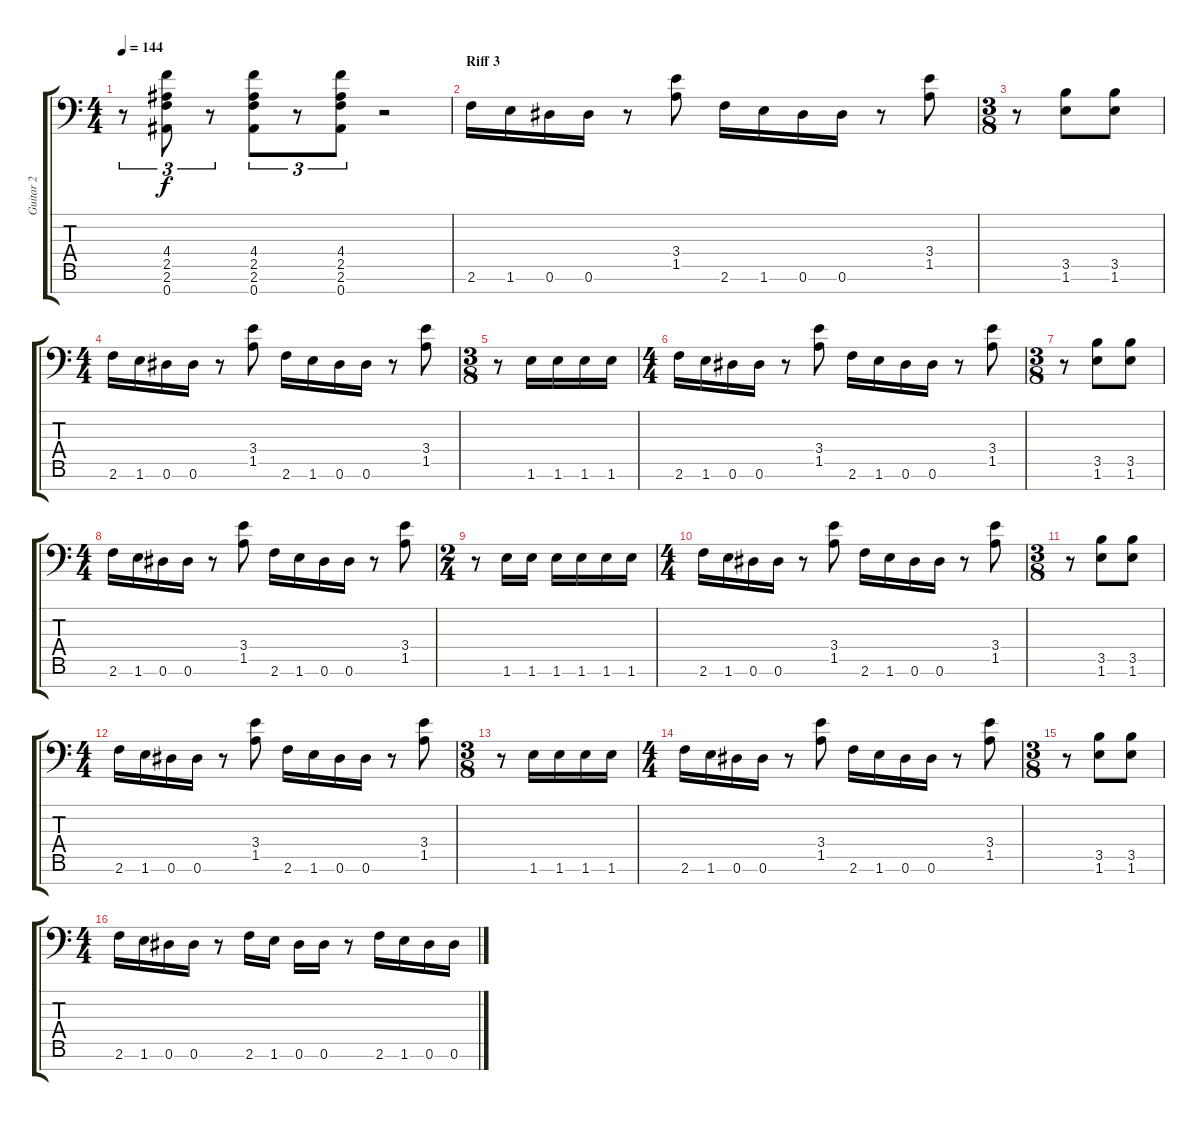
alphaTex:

\track ("Guitar 2" "Guitar 2") {instrument distortionguitar}
\staff {score tabs}
\tuning (Eb4 Bb3 Gb3 Db3 Ab2 Eb2 Bb1) {hide}
\ts (4 4)
\tempo 144
\clef f4
\ks c
r.8{tu (3 2) dy f} (4.4 2.5 2.6 0.7).8{tu (3 2)} r.8{tu (3 2)} (4.4 2.5 2.6 0.7).8{tu (3 2)} r.8{tu (3 2)} (4.4 2.5 2.6 0.7).8{tu (3 2)} r.2 |
\section ("" "Riff 3")
2.6.16 1.6.16 0.6.16 0.6.16 r.8 (3.4 1.5).8 2.6.16 1.6.16 0.6.16 0.6.16 r.8 (3.4 1.5).8 |
\ts (3 8)
r.8 (3.5 1.6).8 (3.5 1.6).8 |
\ts (4 4)
2.6.16 1.6.16 0.6.16 0.6.16 r.8 (3.4 1.5).8 2.6.16 1.6.16 0.6.16 0.6.16 r.8 (3.4 1.5).8 |
\ts (3 8)
r.8 1.6.16 1.6.16 1.6.16 1.6.16 |
\ts (4 4)
2.6.16 1.6.16 0.6.16 0.6.16 r.8 (3.4 1.5).8 2.6.16 1.6.16 0.6.16 0.6.16 r.8 (3.4 1.5).8 |
\ts (3 8)
r.8 (3.5 1.6).8 (3.5 1.6).8 |
\ts (4 4)
2.6.16 1.6.16 0.6.16 0.6.16 r.8 (3.4 1.5).8 2.6.16 1.6.16 0.6.16 0.6.16 r.8 (3.4 1.5).8 |
\ts (2 4)
r.8 1.6.16 1.6.16 1.6.16 1.6.16 1.6.16 1.6.16 |
\ts (4 4)
2.6.16 1.6.16 0.6.16 0.6.16 r.8 (3.4 1.5).8 2.6.16 1.6.16 0.6.16 0.6.16 r.8 (3.4 1.5).8 |
\ts (3 8)
r.8 (3.5 1.6).8 (3.5 1.6).8 |
\ts (4 4)
2.6.16 1.6.16 0.6.16 0.6.16 r.8 (3.4 1.5).8 2.6.16 1.6.16 0.6.16 0.6.16 r.8 (3.4 1.5).8 |
\ts (3 8)
r.8 1.6.16 1.6.16 1.6.16 1.6.16 |
\ts (4 4)
2.6.16 1.6.16 0.6.16 0.6.16 r.8 (3.4 1.5).8 2.6.16 1.6.16 0.6.16 0.6.16 r.8 (3.4 1.5).8 |
\ts (3 8)
r.8 (3.5 1.6).8 (3.5 1.6).8 |
\ts (4 4)
2.6.16 1.6.16 0.6.16 0.6.16 r.8 2.6.16 1.6.16 0.6.16 0.6.16 r.8 2.6.16 1.6.16 0.6.16 0.6.16
